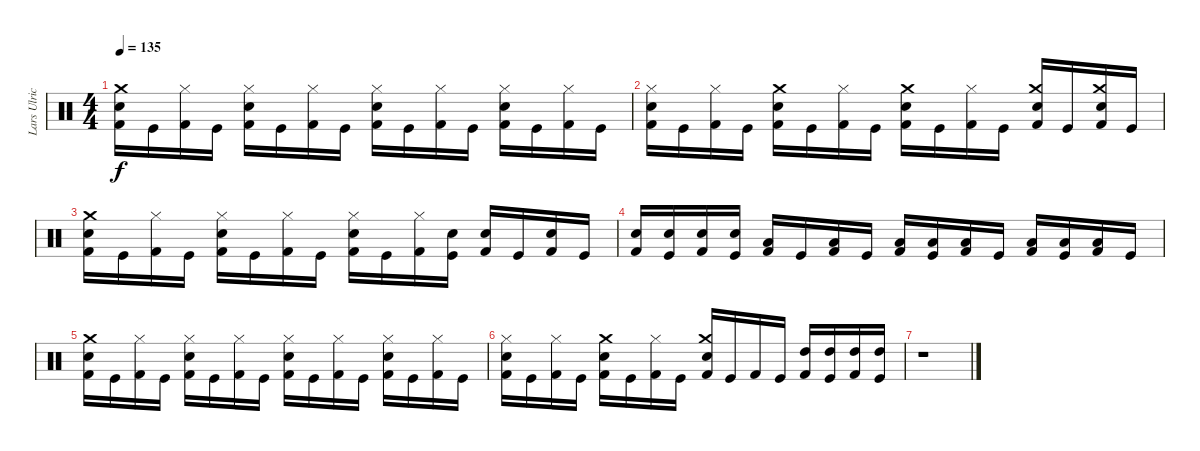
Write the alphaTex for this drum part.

\track ("Lars Ulrich (Drums)" "Lars Ulric") {instrument percussion}
\staff {score}
\articulation defaults
\ts (4 4)
\tempo 135
\clef neutral
\ks c
("Snare (hit) 2" "Crash medium (hit)" "Kick (hit) 2").16{dy f volume 6} "Kick (hit)".16 ("Hi-Hat (closed)" "Kick (hit) 2").16 "Kick (hit)".16 ("Snare (hit) 2" "Hi-Hat (closed)" "Kick (hit) 2").16 "Kick (hit)".16 ("Hi-Hat (closed)" "Kick (hit) 2").16 "Kick (hit)".16 ("Snare (hit) 2" "Hi-Hat (closed)" "Kick (hit) 2").16 "Kick (hit)".16 ("Hi-Hat (closed)" "Kick (hit) 2").16 "Kick (hit)".16 ("Snare (hit) 2" "Hi-Hat (closed)" "Kick (hit) 2").16 "Kick (hit)".16 ("Hi-Hat (closed)" "Kick (hit) 2").16 "Kick (hit)".16 |
("Snare (hit) 2" "Hi-Hat (closed)" "Kick (hit) 2").16 "Kick (hit)".16 ("Hi-Hat (closed)" "Kick (hit) 2").16 "Kick (hit)".16 ("Crash medium (hit)" "Snare (hit) 2" "Kick (hit) 2").16 "Kick (hit)".16 ("Hi-Hat (closed)" "Kick (hit) 2").16 "Kick (hit)".16 ("Crash medium (hit)" "Snare (hit) 2" "Kick (hit) 2").16 "Kick (hit)".16 ("Hi-Hat (closed)" "Kick (hit) 2").16 "Kick (hit)".16 ("Crash medium (hit)" "Snare (hit) 2" "Kick (hit) 2").16 "Kick (hit)".16 ("Crash medium (hit)" "Snare (hit) 2" "Kick (hit) 2").16 "Kick (hit)".16 |
("Snare (hit) 2" "Crash medium (hit)" "Kick (hit) 2").16{volume 5} "Kick (hit)".16 ("Hi-Hat (closed)" "Kick (hit) 2").16 "Kick (hit)".16 ("Snare (hit) 2" "Hi-Hat (closed)" "Kick (hit) 2").16 "Kick (hit)".16 ("Hi-Hat (closed)" "Kick (hit) 2").16 "Kick (hit)".16 ("Snare (hit) 2" "Hi-Hat (closed)" "Kick (hit) 2").16 "Kick (hit)".16 ("Hi-Hat (closed)" "Kick (hit) 2").16 ("Snare (hit) 2" "Kick (hit)").16 ("Snare (hit) 2" "Kick (hit) 2").16 "Kick (hit)".16 ("Snare (hit) 2" "Kick (hit) 2").16 "Kick (hit)".16 |
("Snare (hit) 2" "Kick (hit) 2").16 ("Snare (hit) 2" "Kick (hit)").16 ("Snare (hit) 2" "Kick (hit) 2").16 ("Snare (hit) 2" "Kick (hit)").16 ("Low Tom (hit)" "Kick (hit) 2").16 "Kick (hit)".16 ("Low Tom (hit)" "Kick (hit) 2").16 "Kick (hit)".16 ("Low Tom (hit)" "Kick (hit) 2").16 ("Low Tom (hit)" "Kick (hit)").16 ("Low Tom (hit)" "Kick (hit) 2").16 "Kick (hit)".16 ("Low Tom (hit)" "Kick (hit) 2").16 ("Low Tom (hit)" "Kick (hit)").16 ("Low Tom (hit)" "Kick (hit) 2").16 "Kick (hit)".16 |
("Crash medium (hit)" "Snare (hit) 2" "Kick (hit) 2").16{volume 2} "Kick (hit)".16 ("Hi-Hat (closed)" "Kick (hit) 2").16 "Kick (hit)".16 ("Snare (hit) 2" "Hi-Hat (closed)" "Kick (hit) 2").16 "Kick (hit)".16 ("Hi-Hat (closed)" "Kick (hit) 2").16 "Kick (hit)".16 ("Snare (hit) 2" "Hi-Hat (closed)" "Kick (hit) 2").16 "Kick (hit)".16 ("Hi-Hat (closed)" "Kick (hit) 2").16 "Kick (hit)".16 ("Snare (hit) 2" "Hi-Hat (closed)" "Kick (hit) 2").16 "Kick (hit)".16 ("Hi-Hat (closed)" "Kick (hit) 2").16 "Kick (hit)".16 |
("Snare (hit) 2" "Hi-Hat (closed)" "Kick (hit) 2").16 "Kick (hit)".16 ("Hi-Hat (closed)" "Kick (hit) 2").16 "Kick (hit)".16 ("Crash medium (hit)" "Snare (hit) 2" "Kick (hit) 2").16 "Kick (hit)".16 ("Hi-Hat (closed)" "Kick (hit) 2").16 "Kick (hit)".16 ("Snare (hit) 2" "Crash medium (hit)" "Kick (hit) 2").16 "Kick (hit)".16 "Kick (hit) 2".16 "Kick (hit)".16 ("High Tom (hit)" "Kick (hit) 2").16 ("High Tom (hit)" "Kick (hit)").16 ("High Tom (hit)" "Kick (hit) 2").16 ("High Tom (hit)" "Kick (hit)").16 |
r.1
